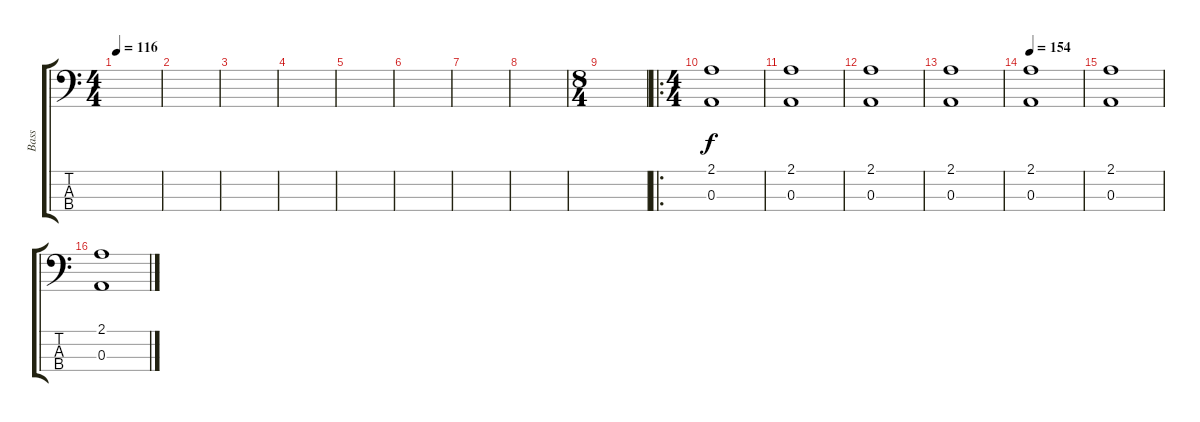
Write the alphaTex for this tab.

\track ("Bass" "Bass") {instrument electricbasspick}
\staff {score tabs}
\tuning (G2 D2 A1 E1) {hide}
\ts (4 4)
\tempo 116
\clef f4
\ks c
|
|
|
|
|
|
|
|
\ts (8 4)
|
\ro
\ts (4 4)
(2.1 0.3).1 |
(2.1 0.3).1 |
(2.1 0.3).1 |
(2.1 0.3).1 |
\tempo 154
(2.1 0.3).1 |
(2.1 0.3).1 |
(2.1 0.3).1
